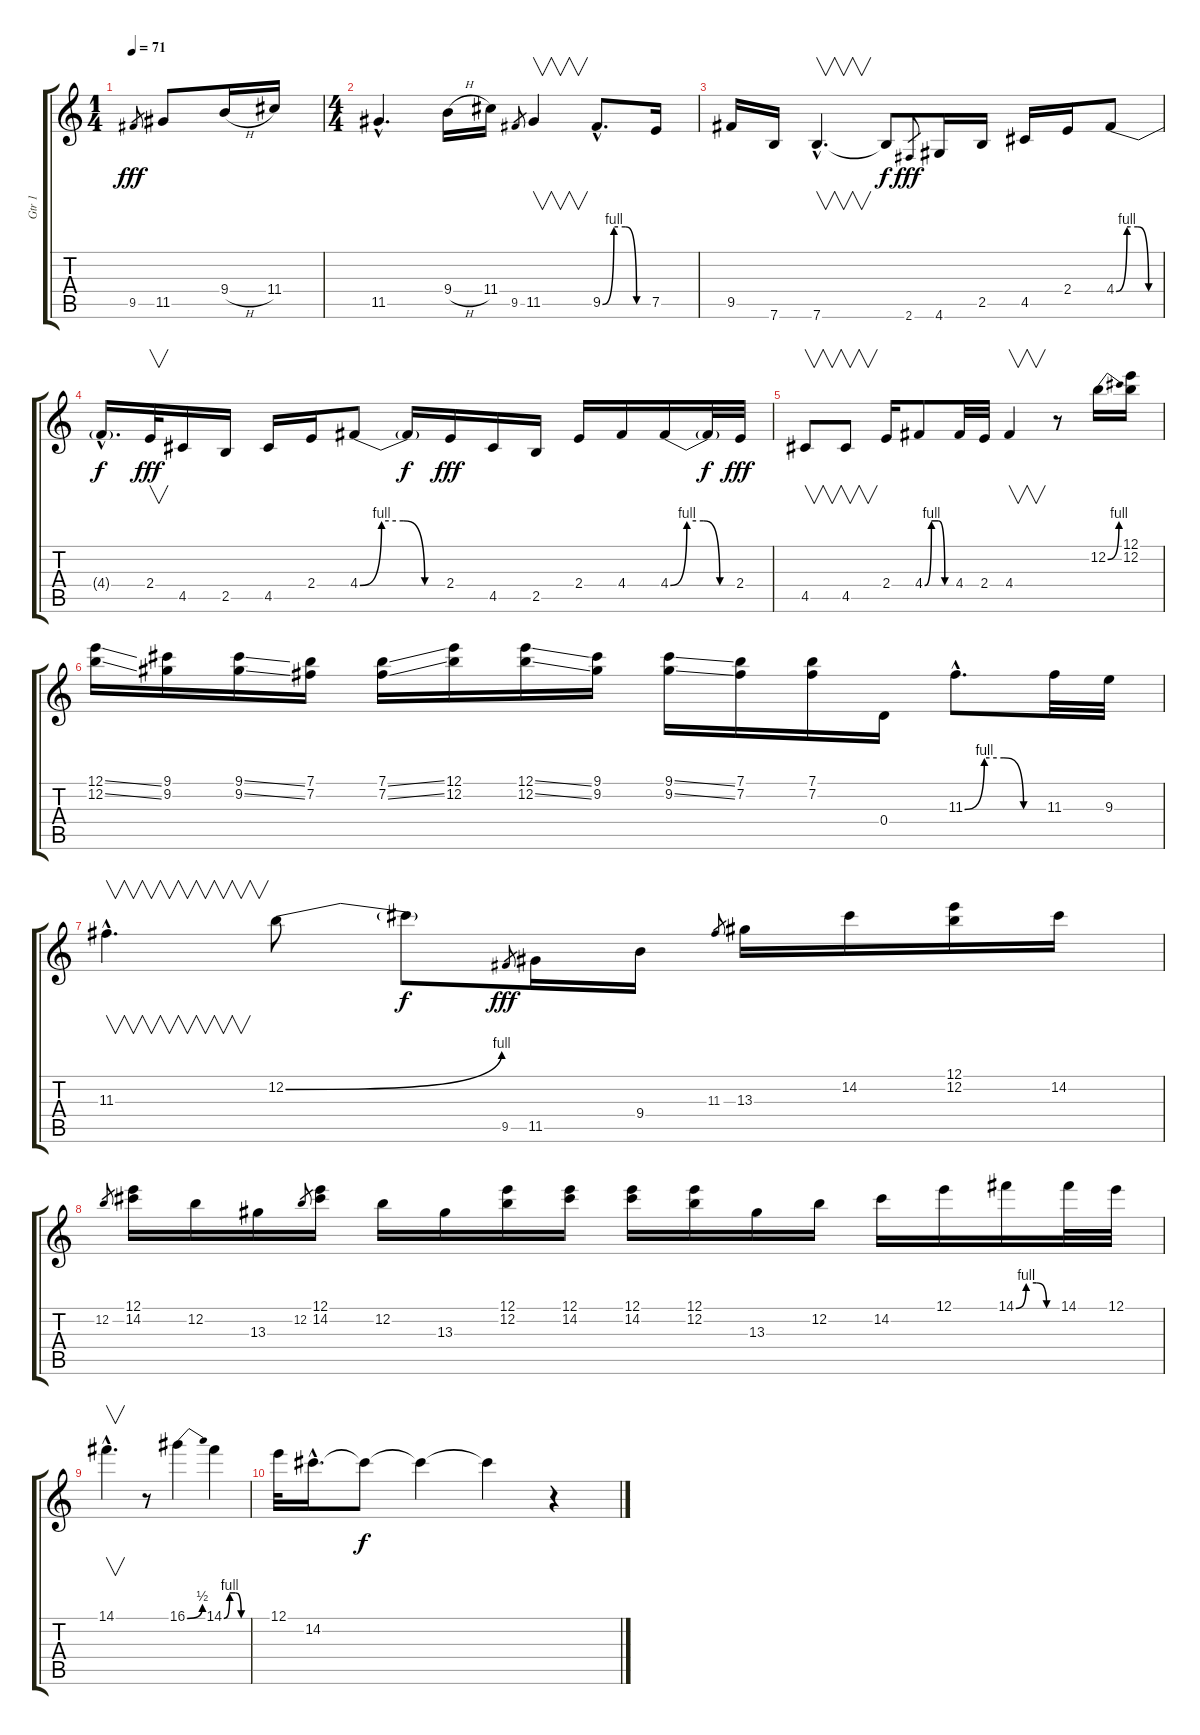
\track ("Gtr 1" "Gtr 1") {instrument distortionguitar}
\staff {score tabs}
\tuning (E4 B3 G3 D3 A2 E2) {hide}
\ts (1 4)
\tempo 71
\clef g2
\ks c
9.5.8{gr dy fff instrument distortionguitar} 11.5.8 9.4{h}.16 11.4.16 |
\ts (4 4)
11.5{hac}.4{d} 9.4{h}.16 11.4.16 9.5.8{gr} 11.5.4{v} 9.5{be (custom 0 0 15 4 30 4 45 0 60 0) hac}.8{d} 7.5.16 |
9.5.16 7.6.16 7.6{hac}.4{v d} 7.6{t}.8{dy f} 2.6.8{gr dy fff} 4.6.16 2.5.16 4.5.16 2.4.16 4.4{be (custom 0 0 15 4 30 4 45 0 60 0)}.8 |
4.4{hac t}.16{d dy f} 2.4.32{v dy fff} 4.5.16 2.5.16 4.5.16 2.4.16 4.4{be (custom 0 0 15 4 30 4 45 0 60 0)}.8 4.4{t}.16{dy f} 2.4.16{dy fff} 4.5.16 2.5.16 2.4.16 4.4.16 4.4{be (custom 0 0 15 4 30 4 45 0 60 0)}.16 4.4{t}.32{dy f} 2.4.32{dy fff} |
4.5.8{v} 4.5.8{v} 2.4.16 4.4{be (custom 0 0 15 4 30 4 45 0 60 0)}.8 4.4.32 2.4.32 4.4.4{v} r.8 12.2{be (bend 0 0 60 4)}.16 (12.1 12.2).16 |
(12.1{ss} 12.2{ss}).16 (9.1 9.2).16 (9.1{ss} 9.2{ss}).16 (7.1 7.2).16 (7.1{ss} 7.2{ss}).16 (12.1 12.2).16 (12.1{ss} 12.2{ss}).16 (9.1 9.2).16 (9.1{ss} 9.2{ss}).16 (7.1 7.2).16 (7.1 7.2).16 0.4.16 11.3{be (custom 0 0 15 4 30 4 45 0 60 0) hac}.8{d} 11.3.32 9.3.32 |
11.3{hac}.4{v d} 12.2{be (bend 0 0 60 4)}.8 12.2{t}.8{dy f} 9.5.8{gr dy fff} 11.5.16 9.4.16 11.3.8{gr} 13.3.16 14.2.16 (12.1 12.2).16 14.2.16 |
12.2.8{gr} (12.1 14.2).16 12.2.16 13.3.16 12.2.8{gr} (12.1 14.2).16 12.2.16 13.3.16 (12.1 12.2).16 (12.1 14.2).16 (12.1 14.2).16 (12.1 12.2).16 13.3.16 12.2.16 14.2.16 12.1.16 14.1{be (custom 0 0 15 4 30 4 45 0 60 0)}.16 14.1.32 12.1.32 |
14.1{hac}.4{v d} r.8 16.1{be (bend 0 0 60 2)}.4 14.1{be (custom 0 0 15 4 30 4 45 0 60 0)}.4 |
12.1.32 14.2{hac}.16{d} 14.2{t}.8{dy f} 14.2{t}.4 14.2{t}.4 r.4
